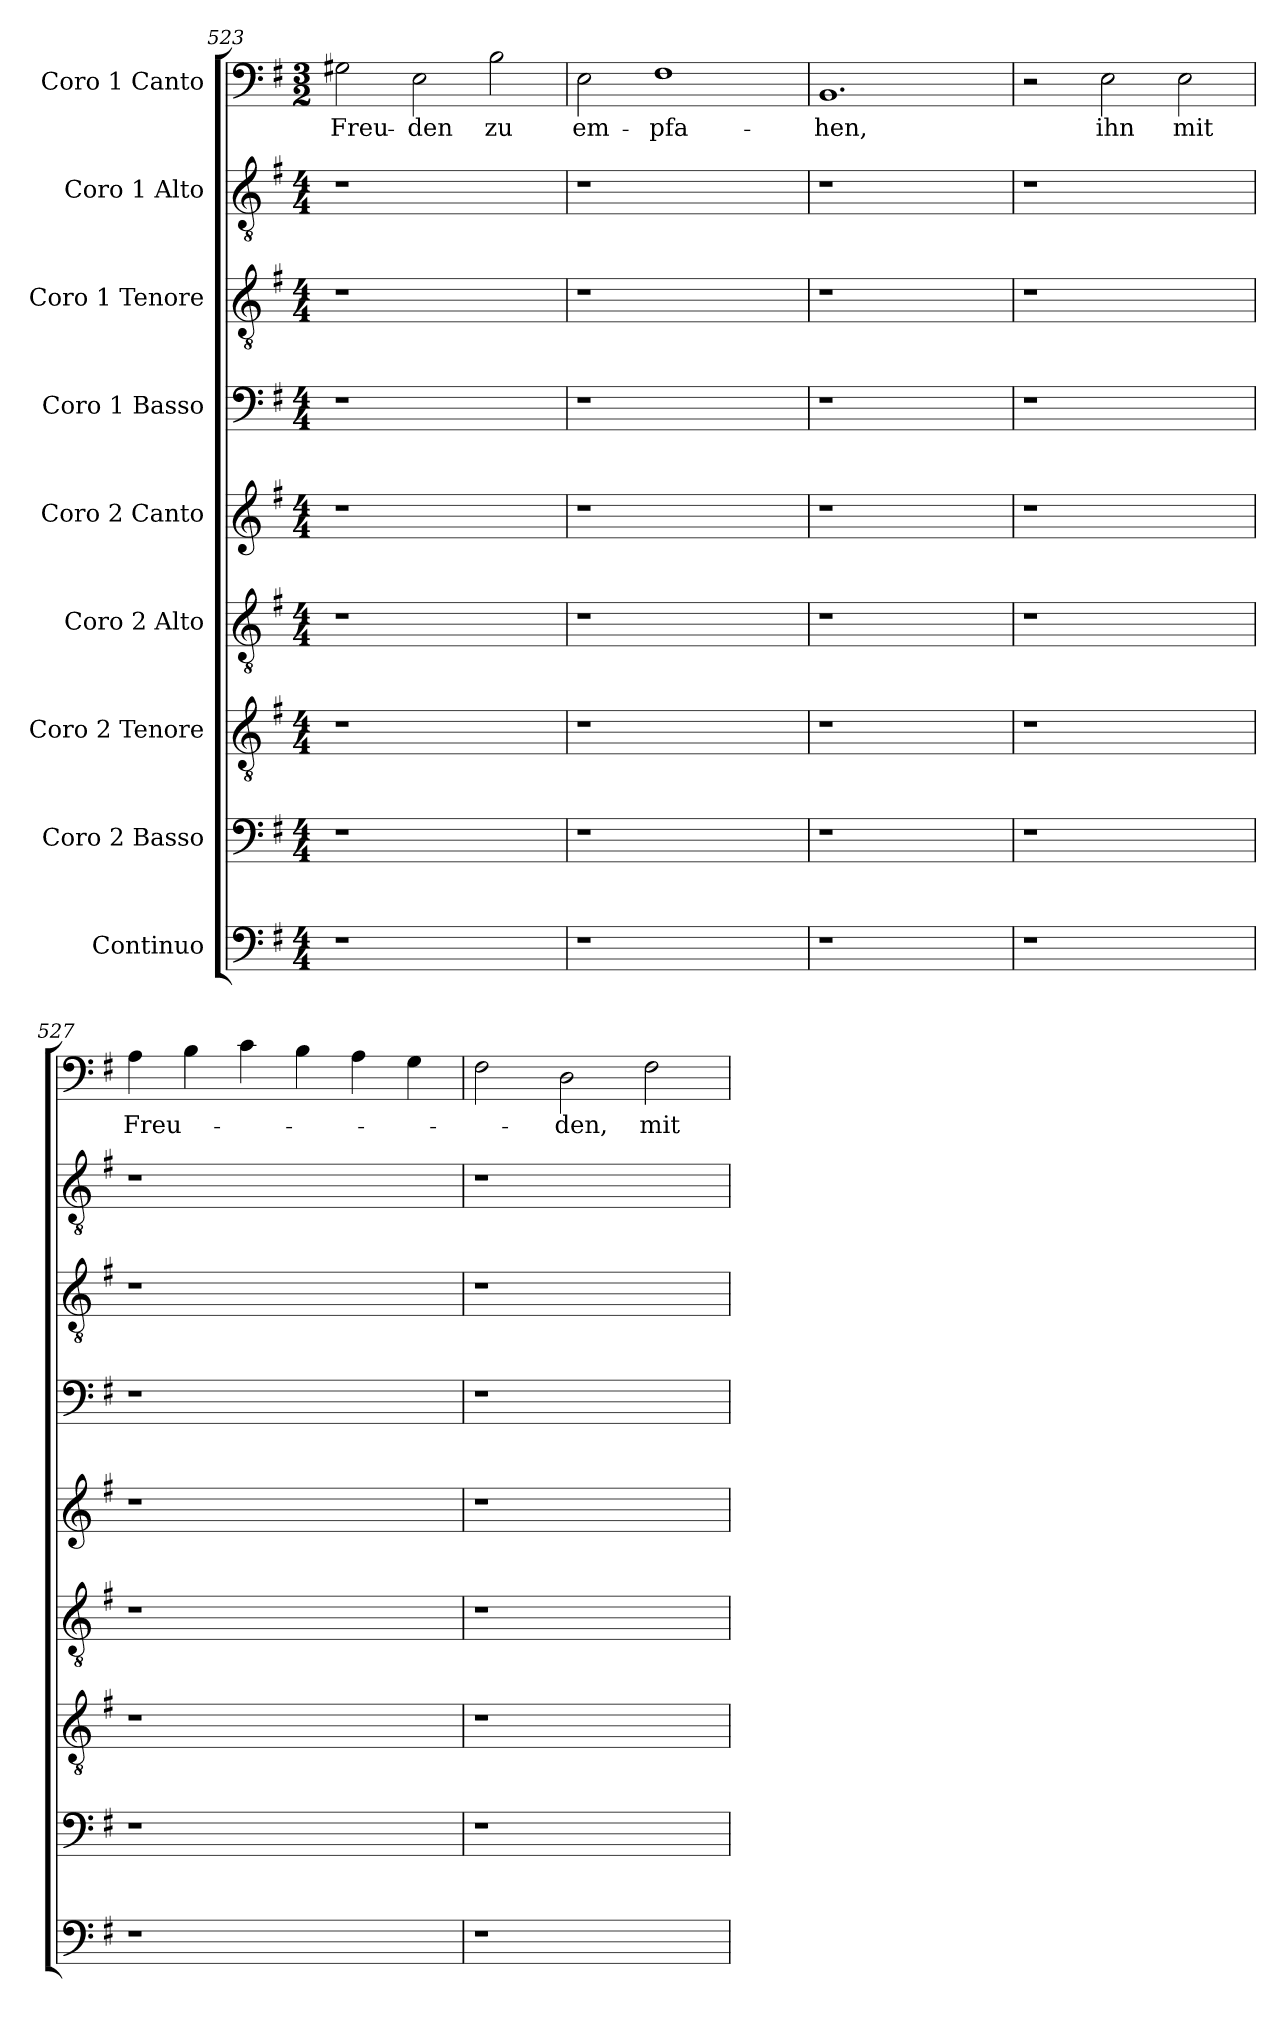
**kern	**kern	**kern	**kern	**kern	**kern	**kern	**kern	**kern	**text
*part9	*part8	*part7	*part6	*part5	*part4	*part3	*part2	*part1	*part1
*staff9	*staff8	*staff7	*staff6	*staff5	*staff4	*staff3	*staff2	*staff1	*staff1
*I"Continuo	*I"Coro 2  Basso	*I"Coro 2  Tenore	*I"Coro 2  Alto	*I"Coro 2  Canto	*I"Coro 1  Basso	*I"Coro 1  Tenore	*I"Coro 1  Alto	*I"Coro 1  Canto	*
*clefF4	*clefF4	*clefGv2	*clefGv2	*clefG2	*clefF4	*clefGv2	*clefGv2	*clefF4	*
*k[f#]	*k[f#]	*k[f#]	*k[f#]	*k[f#]	*k[f#]	*k[f#]	*k[f#]	*k[f#]	*
*G:	*G:	*G:	*G:	*G:	*G:	*G:	*G:	*G:	*
*M4/4	*M4/4	*M4/4	*M4/4	*M4/4	*M4/4	*M4/4	*M4/4	*M3/2	*
=523	=523	=523	=523	=523	=523	=523	=523	=523	=523
!	!	!	!	!	!	!	!	!	!LO:LY:b:cj
1r	1r	1r	1r	1r	1r	1r	1r	2G#X\	Freu-
!	!	!	!	!	!	!	!	!	!LO:LY:b:cj
.	.	.	.	.	.	.	.	2E\	-den
!	!	!	!	!	!	!	!	!	!LO:LY:b:cj
2ryy	2ryy	2ryy	2ryy	2ryy	2ryy	2ryy	2ryy	2B\	zu
=524	=524	=524	=524	=524	=524	=524	=524	=524	=524
!	!	!	!	!	!	!	!	!	!LO:LY:b:cj
1r	1r	1r	1r	1r	1r	1r	1r	2E\	em-
!	!	!	!	!	!	!	!	!	!LO:LY:b:cj
.	.	.	.	.	.	.	.	1F#	-pfa-
2ryy	2ryy	2ryy	2ryy	2ryy	2ryy	2ryy	2ryy	.	.
=525	=525	=525	=525	=525	=525	=525	=525	=525	=525
!	!	!	!	!	!	!	!	!	!LO:LY:b:cj
1r	1r	1r	1r	1r	1r	1r	1r	1.BB	-hen,
2ryy	2ryy	2ryy	2ryy	2ryy	2ryy	2ryy	2ryy	.	.
=526	=526	=526	=526	=526	=526	=526	=526	=526	=526
1r	1r	1r	1r	1r	1r	1r	1r	2r	.
!	!	!	!	!	!	!	!	!	!LO:LY:b:cj
.	.	.	.	.	.	.	.	2E\	ihn
!	!	!	!	!	!	!	!	!	!LO:LY:b:cj
2ryy	2ryy	2ryy	2ryy	2ryy	2ryy	2ryy	2ryy	2E\	mit
=527	=527	=527	=527	=527	=527	=527	=527	=527	=527
!	!	!	!	!	!	!	!	!	!LO:LY:b:cj
1r	1r	1r	1r	1r	1r	1r	1r	4A\	Freu-
.	.	.	.	.	.	.	.	4B\	.
.	.	.	.	.	.	.	.	4c\	.
.	.	.	.	.	.	.	.	4B\	.
2ryy	2ryy	2ryy	2ryy	2ryy	2ryy	2ryy	2ryy	4A\	.
.	.	.	.	.	.	.	.	4G\	.
!!LO:LB:g=z
=528	=528	=528	=528	=528	=528	=528	=528	=528	=528
1r	1r	1r	1r	1r	1r	1r	1r	2F#\	.
!	!	!	!	!	!	!	!	!	!LO:LY:b:cj
.	.	.	.	.	.	.	.	2D\	-den,
!	!	!	!	!	!	!	!	!	!LO:LY:b:cj
2ryy	2ryy	2ryy	2ryy	2ryy	2ryy	2ryy	2ryy	2F#\	mit
=	=	=	=	=	=	=	=	=	=
*-	*-	*-	*-	*-	*-	*-	*-	*-	*-
